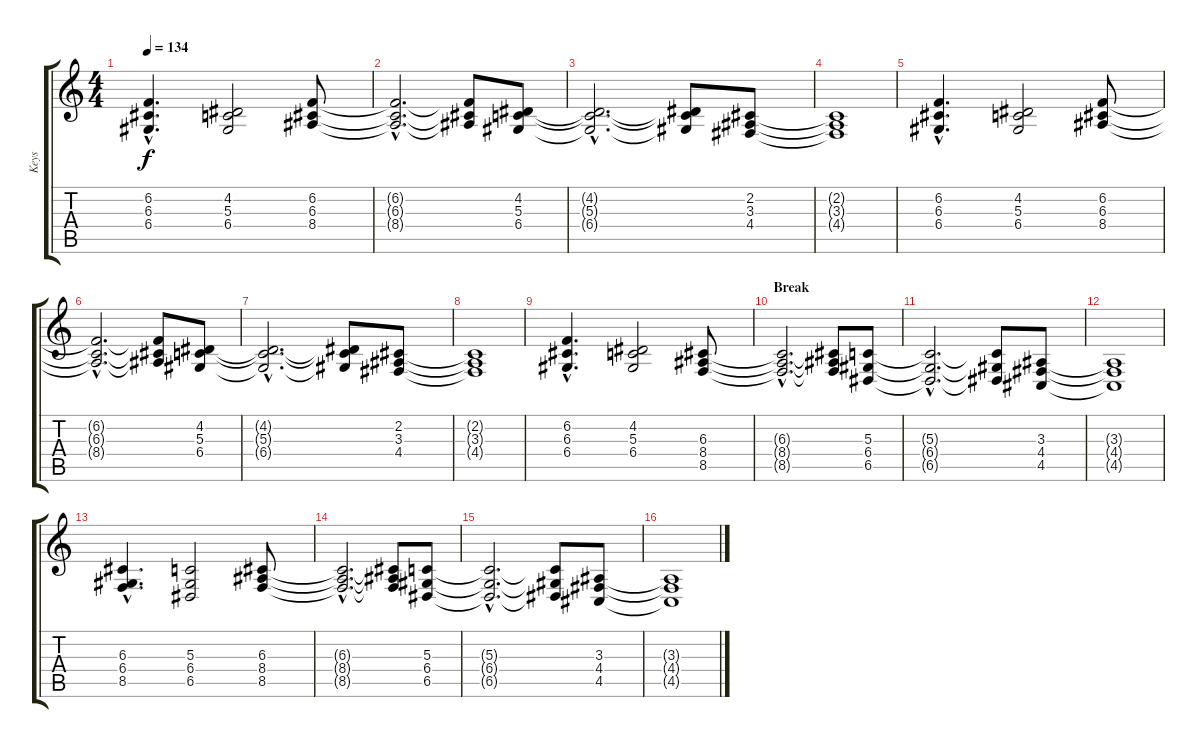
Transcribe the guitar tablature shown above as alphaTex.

\track ("Keys" "Keys") {instrument synthstrings1}
\staff {score tabs}
\tuning (E4 B3 G3 D3 A2 E2) {hide}
\ts (4 4)
\tempo 134
\clef g2
\ks c
(6.2{hac} 6.3{hac} 6.4{hac}).4{d dy f} (4.2 5.3 6.4).2 (6.2 6.3 8.4).8 |
(6.2{hac t} 6.3{hac t} 8.4{hac t}).2{d} (6.2{t} 6.3{t} 8.4{t}).8 (4.2 5.3 6.4).8 |
(4.2{hac t} 5.3{hac t} 6.4{hac t}).2{d} (4.2{t} 5.3{t} 6.4{t}).8 (2.2 3.3 4.4).8 |
(2.2{t} 3.3{t} 4.4{t}).1 |
(6.2{hac} 6.3{hac} 6.4{hac}).4{d} (4.2 5.3 6.4).2 (6.2 6.3 8.4).8 |
(6.2{hac t} 6.3{hac t} 8.4{hac t}).2{d} (6.2{t} 6.3{t} 8.4{t}).8 (4.2 5.3 6.4).8 |
(4.2{hac t} 5.3{hac t} 6.4{hac t}).2{d} (4.2{t} 5.3{t} 6.4{t}).8 (2.2 3.3 4.4).8 |
(2.2{t} 3.3{t} 4.4{t}).1 |
(6.2{hac} 6.3{hac} 6.4{hac}).4{d} (4.2 5.3 6.4).2 (6.3 8.4 8.5).8 |
\section ("" "Break")
(6.3{hac t} 8.4{hac t} 8.5{hac t}).2{d} (6.3{t} 8.4{t} 8.5{t}).8 (5.3 6.4 6.5).8 |
(5.3{hac t} 6.4{hac t} 6.5{hac t}).2{d} (5.3{t} 6.4{t} 6.5{t}).8 (3.3 4.4 4.5).8 |
(3.3{t} 4.4{t} 4.5{t}).1 |
(6.3{hac} 6.4{hac} 8.5{hac}).4{d} (5.3 6.4 6.5).2 (6.3 8.4 8.5).8 |
(6.3{hac t} 8.4{hac t} 8.5{hac t}).2{d} (6.3{t} 8.4{t} 8.5{t}).8 (5.3 6.4 6.5).8 |
(5.3{hac t} 6.4{hac t} 6.5{hac t}).2{d} (5.3{t} 6.4{t} 6.5{t}).8 (3.3 4.4 4.5).8 |
(3.3{t} 4.4{t} 4.5{t}).1
